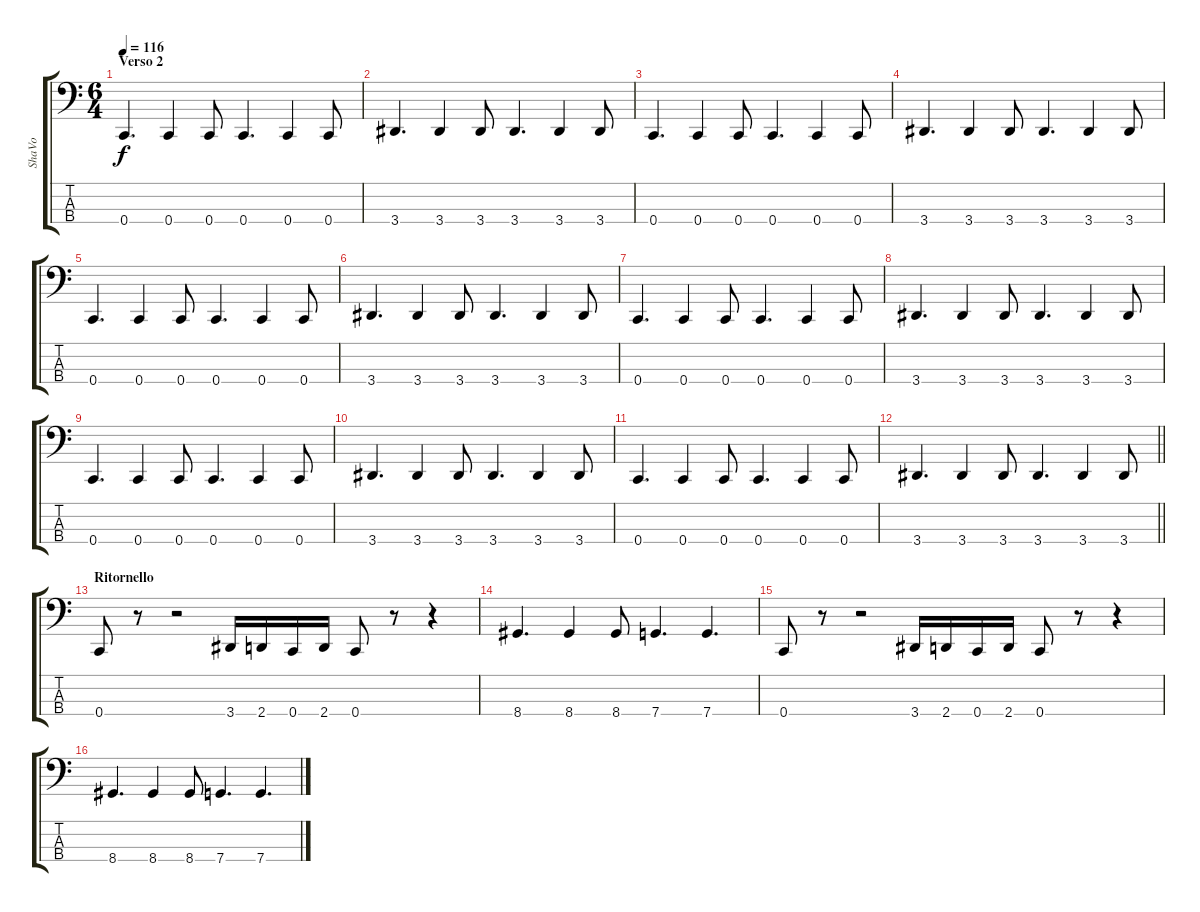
\track ("ShaVo" "ShaVo") {instrument electricbassfinger}
\staff {score tabs}
\tuning (F2 C2 G1 C1) {hide}
\ts (6 4)
\section ("" "Verso 2")
\tempo 116
\clef f4
\ks c
0.4.4{d dy f} 0.4.4 0.4.8 0.4.4{d} 0.4.4 0.4.8 |
3.4.4{d} 3.4.4 3.4.8 3.4.4{d} 3.4.4 3.4.8 |
0.4.4{d} 0.4.4 0.4.8 0.4.4{d} 0.4.4 0.4.8 |
3.4.4{d} 3.4.4 3.4.8 3.4.4{d} 3.4.4 3.4.8 |
0.4.4{d} 0.4.4 0.4.8 0.4.4{d} 0.4.4 0.4.8 |
3.4.4{d} 3.4.4 3.4.8 3.4.4{d} 3.4.4 3.4.8 |
0.4.4{d} 0.4.4 0.4.8 0.4.4{d} 0.4.4 0.4.8 |
3.4.4{d} 3.4.4 3.4.8 3.4.4{d} 3.4.4 3.4.8 |
0.4.4{d} 0.4.4 0.4.8 0.4.4{d} 0.4.4 0.4.8 |
3.4.4{d} 3.4.4 3.4.8 3.4.4{d} 3.4.4 3.4.8 |
0.4.4{d} 0.4.4 0.4.8 0.4.4{d} 0.4.4 0.4.8 |
\barLineRight lightlight
3.4.4{d} 3.4.4 3.4.8 3.4.4{d} 3.4.4 3.4.8 |
\section ("" "Ritornello")
0.4.8 r.8 r.2 3.4.16 2.4.16 0.4.16 2.4.16 0.4.8 r.8 r.4 |
8.4.4{d} 8.4.4 8.4.8 7.4.4{d} 7.4.4{d} |
0.4.8 r.8 r.2 3.4.16 2.4.16 0.4.16 2.4.16 0.4.8 r.8 r.4 |
8.4.4{d} 8.4.4 8.4.8 7.4.4{d} 7.4.4{d}
